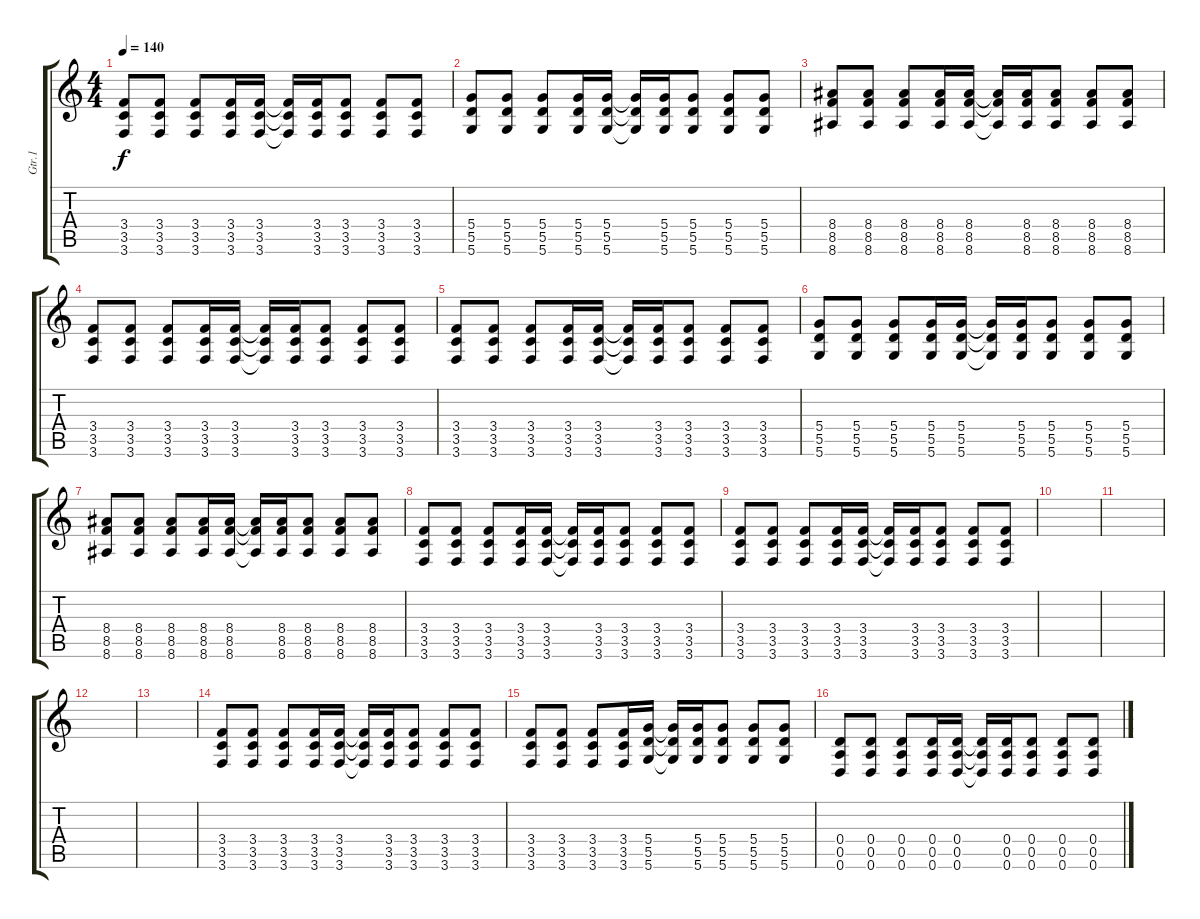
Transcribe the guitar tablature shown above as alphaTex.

\track ("Gtr.1" "Gtr.1") {instrument distortionguitar}
\staff {score tabs}
\tuning (E4 B3 G3 D3 A2 D2) {hide}
\ts (4 4)
\tempo 140
\clef g2
\ks c
(3.4 3.5 3.6).8{dy f} (3.4 3.5 3.6).8 (3.4 3.5 3.6).8 (3.4 3.5 3.6).16 (3.4 3.5 3.6).16 (3.4{t} 3.5{t} 3.6{t}).16 (3.4 3.5 3.6).16 (3.4 3.5 3.6).8 (3.4 3.5 3.6).8 (3.4 3.5 3.6).8 |
(5.4 5.5 5.6).8 (5.4 5.5 5.6).8 (5.4 5.5 5.6).8 (5.4 5.5 5.6).16 (5.4 5.5 5.6).16 (5.4{t} 5.5{t} 5.6{t}).16 (5.4 5.5 5.6).16 (5.4 5.5 5.6).8 (5.4 5.5 5.6).8 (5.4 5.5 5.6).8 |
(8.4 8.5 8.6).8 (8.4 8.5 8.6).8 (8.4 8.5 8.6).8 (8.4 8.5 8.6).16 (8.4 8.5 8.6).16 (8.4{t} 8.5{t} 8.6{t}).16 (8.4 8.5 8.6).16 (8.4 8.5 8.6).8 (8.4 8.5 8.6).8 (8.4 8.5 8.6).8 |
(3.4 3.5 3.6).8 (3.4 3.5 3.6).8 (3.4 3.5 3.6).8 (3.4 3.5 3.6).16 (3.4 3.5 3.6).16 (3.4{t} 3.5{t} 3.6{t}).16 (3.4 3.5 3.6).16 (3.4 3.5 3.6).8 (3.4 3.5 3.6).8 (3.4 3.5 3.6).8 |
(3.4 3.5 3.6).8 (3.4 3.5 3.6).8 (3.4 3.5 3.6).8 (3.4 3.5 3.6).16 (3.4 3.5 3.6).16 (3.4{t} 3.5{t} 3.6{t}).16 (3.4 3.5 3.6).16 (3.4 3.5 3.6).8 (3.4 3.5 3.6).8 (3.4 3.5 3.6).8 |
(5.4 5.5 5.6).8 (5.4 5.5 5.6).8 (5.4 5.5 5.6).8 (5.4 5.5 5.6).16 (5.4 5.5 5.6).16 (5.4{t} 5.5{t} 5.6{t}).16 (5.4 5.5 5.6).16 (5.4 5.5 5.6).8 (5.4 5.5 5.6).8 (5.4 5.5 5.6).8 |
(8.4 8.5 8.6).8 (8.4 8.5 8.6).8 (8.4 8.5 8.6).8 (8.4 8.5 8.6).16 (8.4 8.5 8.6).16 (8.4{t} 8.5{t} 8.6{t}).16 (8.4 8.5 8.6).16 (8.4 8.5 8.6).8 (8.4 8.5 8.6).8 (8.4 8.5 8.6).8 |
(3.4 3.5 3.6).8 (3.4 3.5 3.6).8 (3.4 3.5 3.6).8 (3.4 3.5 3.6).16 (3.4 3.5 3.6).16 (3.4{t} 3.5{t} 3.6{t}).16 (3.4 3.5 3.6).16 (3.4 3.5 3.6).8 (3.4 3.5 3.6).8 (3.4 3.5 3.6).8 |
(3.4 3.5 3.6).8 (3.4 3.5 3.6).8 (3.4 3.5 3.6).8 (3.4 3.5 3.6).16 (3.4 3.5 3.6).16 (3.4{t} 3.5{t} 3.6{t}).16 (3.4 3.5 3.6).16 (3.4 3.5 3.6).8 (3.4 3.5 3.6).8 (3.4 3.5 3.6).8 |
|
|
|
|
(3.4 3.5 3.6).8 (3.4 3.5 3.6).8 (3.4 3.5 3.6).8 (3.4 3.5 3.6).16 (3.4 3.5 3.6).16 (3.4{t} 3.5{t} 3.6{t}).16 (3.4 3.5 3.6).16 (3.4 3.5 3.6).8 (3.4 3.5 3.6).8 (3.4 3.5 3.6).8 |
(3.4 3.5 3.6).8 (3.4 3.5 3.6).8 (3.4 3.5 3.6).8 (3.4 3.5 3.6).16 (5.4 5.5 5.6).16 (5.4{t} 5.5{t} 5.6{t}).16 (5.4 5.5 5.6).16 (5.4 5.5 5.6).8 (5.4 5.5 5.6).8 (5.4 5.5 5.6).8 |
(0.4 0.5 0.6).8 (0.4 0.5 0.6).8 (0.4 0.5 0.6).8 (0.4 0.5 0.6).16 (0.4 0.5 0.6).16 (0.4{t} 0.5{t} 0.6{t}).16 (0.4 0.5 0.6).16 (0.4 0.5 0.6).8 (0.4 0.5 0.6).8 (0.4 0.5 0.6).8
